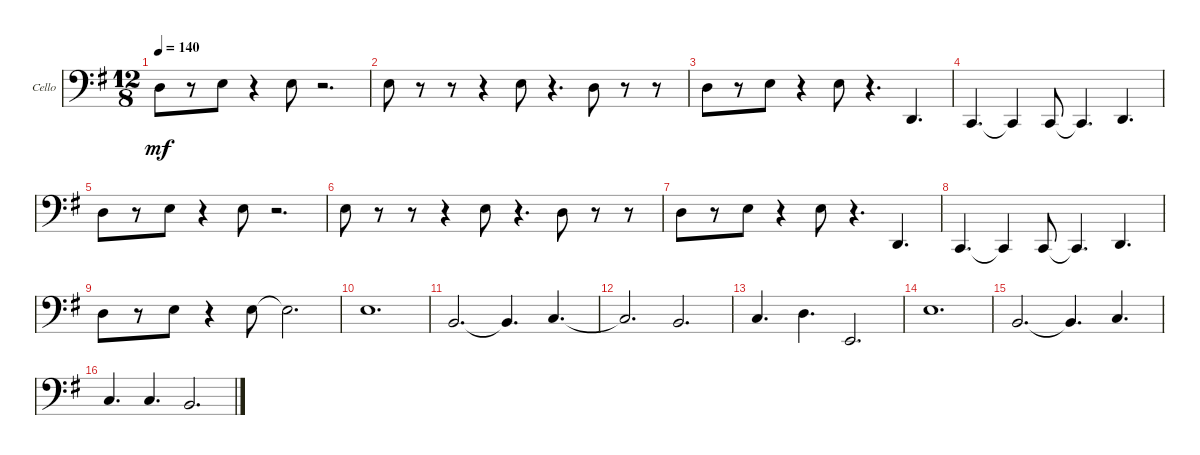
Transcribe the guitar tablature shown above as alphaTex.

\defaultSystemsLayout 4
\bracketExtendMode groupsimilarinstruments
\firstSystemTrackNameOrientation horizontal
\otherSystemsTrackNameOrientation horizontal
\track ("Cello 2" "Cello") {instrument cello}
\staff {score}
\tuning (A3 D3 G2 C2)
\ts (12 8)
\tempo 140
\clef f4
\ks g
0.2.8{dy mf} r.8 2.2.8 r.4 2.2.8 r.2{d} |
2.2.8 r.8 r.8 r.4 2.2.8 r.4{d} 0.2.8 r.8 r.8 |
0.2.8 r.8 2.2.8 r.4 2.2.8 r.4{d} 2.4.4{d} |
0.4.4{d} 0.4{t}.4 0.4.8 0.4{t}.4{d} 2.4.4{d} |
0.2.8 r.8 2.2.8 r.4 2.2.8 r.2{d} |
2.2.8 r.8 r.8 r.4 2.2.8 r.4{d} 0.2.8 r.8 r.8 |
0.2.8 r.8 2.2.8 r.4 2.2.8 r.4{d} 2.4.4{d} |
0.4.4{d} 0.4{t}.4 0.4.8 0.4{t}.4{d} 2.4.4{d} |
0.2.8 r.8 2.2.8 r.4 2.2.8 2.2{t}.2{d} |
2.2.1{d} |
4.3.2{d} 4.3{t}.4{d} 5.3.4{d} |
5.3{t}.2{d} 4.3.2{d} |
5.3.4{d} 0.2.4{d} 4.4.2{d} |
2.2.1{d} |
4.3.2{d} 4.3{t}.4{d} 5.3.4{d} |
5.3.4{d} 5.3.4{d} 4.3.2{d}
